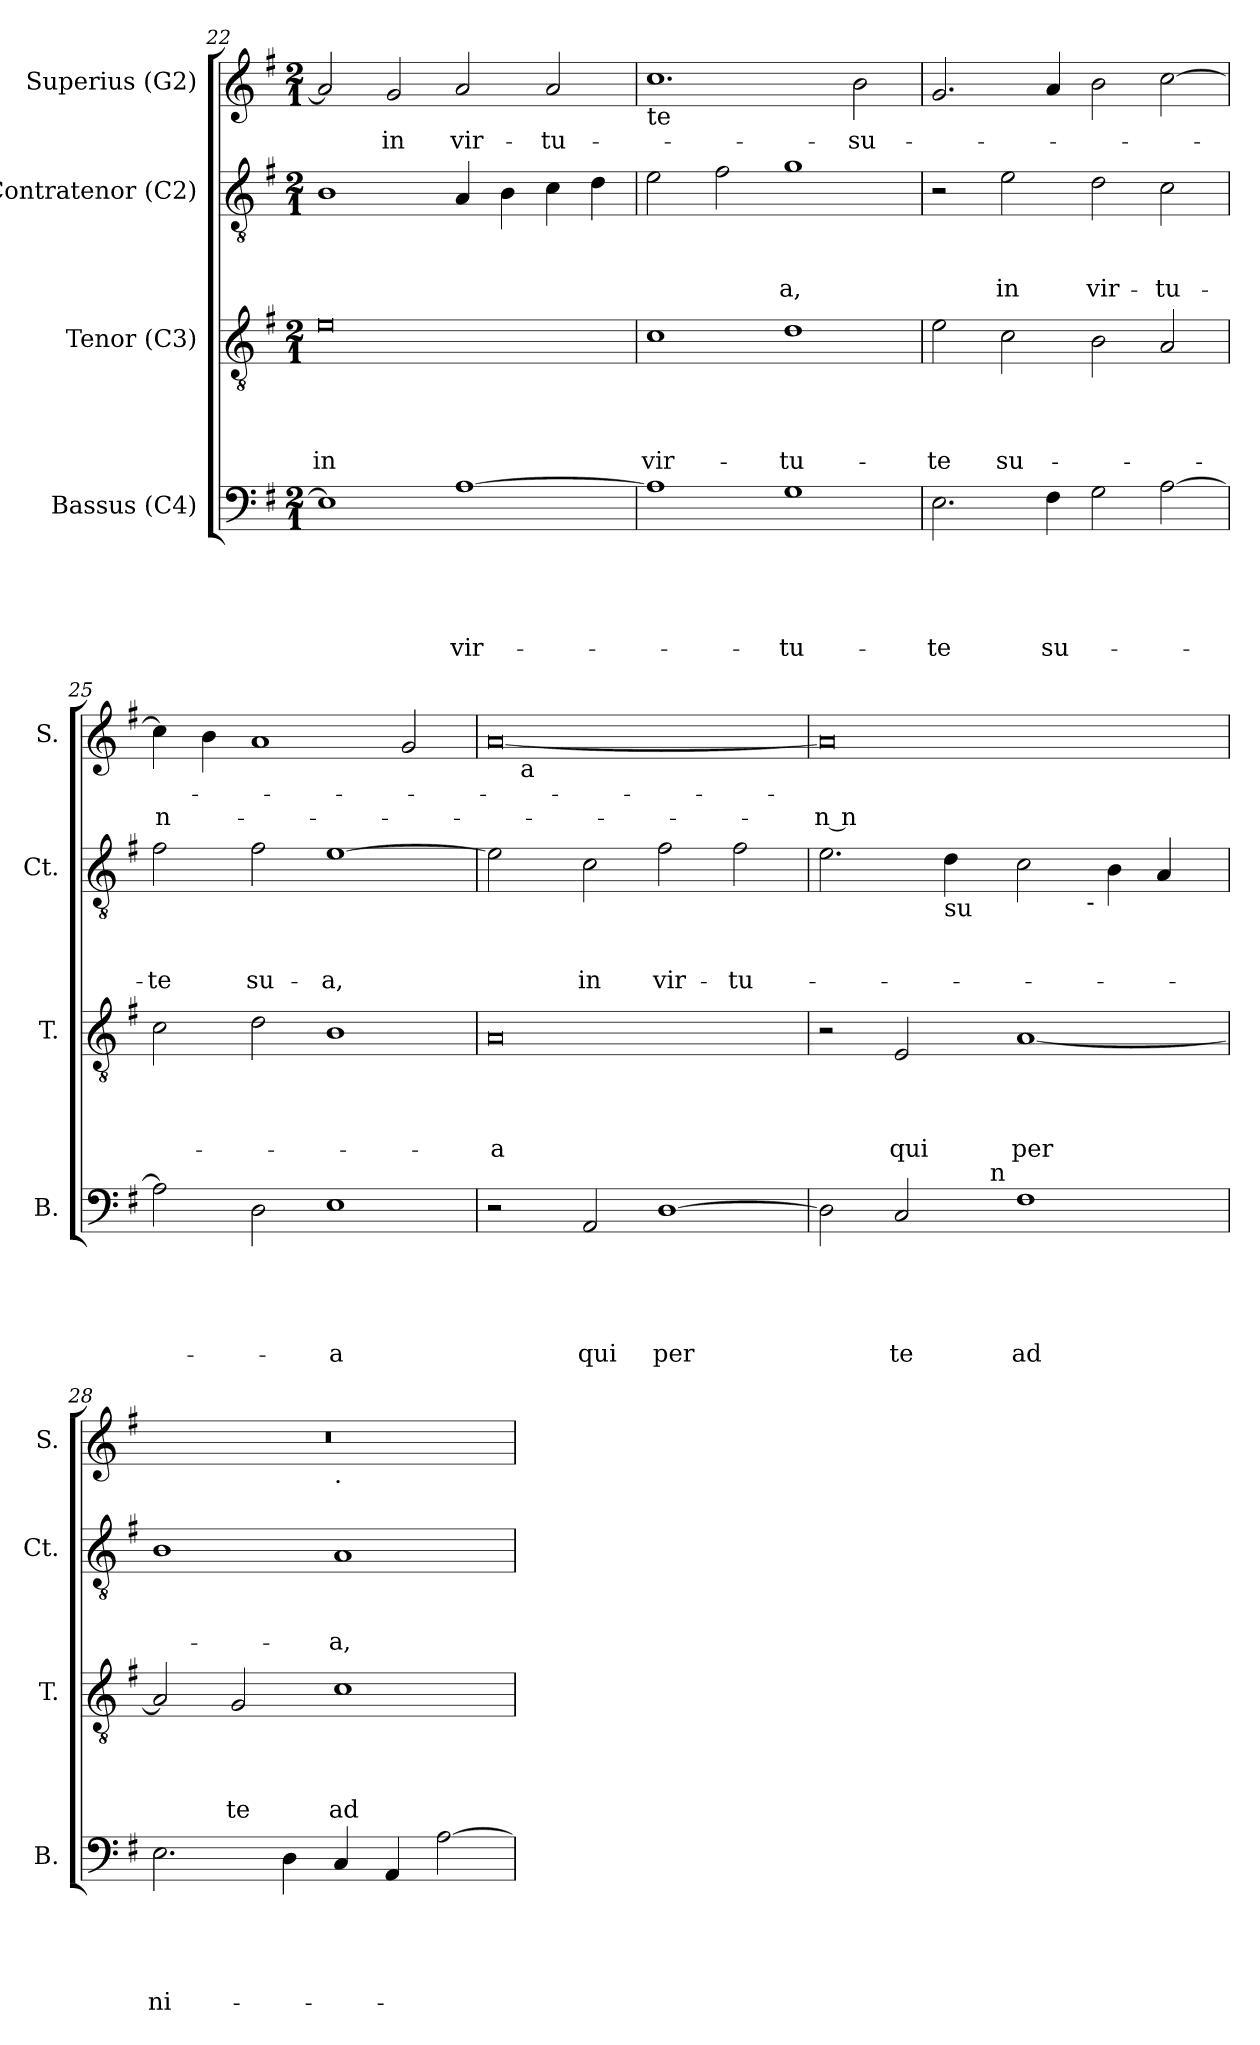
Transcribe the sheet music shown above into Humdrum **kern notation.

**kern	**text	**text	**text	**text	**text	**kern	**text	**text	**text	**text	**kern	**text	**text	**text	**kern	**text	**text
*part4	*part4	*part4	*part4	*part4	*part4	*part3	*part3	*part3	*part3	*part3	*part2	*part2	*part2	*part2	*part1	*part1	*part1
*staff4	*staff4	*staff4	*staff4	*staff4	*staff4	*staff3	*staff3	*staff3	*staff3	*staff3	*staff2	*staff2	*staff2	*staff2	*staff1	*staff1	*staff1
*I"Bassus (C4)	*	*	*	*	*	*I"Tenor (C3)	*	*	*	*	*I"Contratenor (C2)	*	*	*	*I"Superius (G2)	*	*
*I'B.	*	*	*	*	*	*I'T.	*	*	*	*	*I'Ct.	*	*	*	*I'S.	*	*
*clefF4	*	*	*	*	*	*clefGv2	*	*	*	*	*clefGv2	*	*	*	*clefG2	*	*
*k[f#]	*	*	*	*	*	*k[f#]	*	*	*	*	*k[f#]	*	*	*	*k[f#]	*	*
*G:	*	*	*	*	*	*G:	*	*	*	*	*G:	*	*	*	*G:	*	*
*M2/1	*	*	*	*	*	*M2/1	*	*	*	*	*M2/1	*	*	*	*M2/1	*	*
=22	=22	=22	=22	=22	=22	=22	=22	=22	=22	=22	=22	=22	=22	=22	=22	=22	=22
!	!	!	!	!	!	!	!	!	!	!LO:LY:b:rj	!	!	!	!	!	!	!
1E]	.	.	.	.	.	0e	.	.	.	in	1B	.	.	.	2a/]	.	.
!	!	!	!	!	!	!	!	!	!	!	!	!	!	!	!	!LO:LY:b	!
.	.	.	.	.	.	.	.	.	.	.	.	.	.	.	2g/	in	.
!	!	!	!	!	!LO:LY:b	!	!	!	!	!	!	!	!	!	!	!LO:LY:b	!
[<1A	.	.	.	.	vir-	.	.	.	.	.	4A/	.	.	.	2a/	vir-	.
.	.	.	.	.	.	.	.	.	.	.	4B\	.	.	.	.	.	.
!	!	!	!	!	!	!	!	!	!	!	!	!	!	!	!	!LO:LY:b	!
.	.	.	.	.	.	.	.	.	.	.	4c\	.	.	.	2a/	-tu-	.
.	.	.	.	.	.	.	.	.	.	.	4d\	.	.	.	.	.	.
!!LO:LB:g=z
=23	=23	=23	=23	=23	=23	=23	=23	=23	=23	=23	=23	=23	=23	=23	=23	=23	=23
!	!	!	!	!	!	!	!	!	!	!	!	!	!	!	!LO:TX:b:t=te	!	!
!	!	!	!	!	!	!	!	!	!	!LO:LY:b	!	!	!	!	!	!	!
1A]	.	.	.	.	.	1c	.	.	.	vir-	2e\	.	.	.	1.cc	.	.
.	.	.	.	.	.	.	.	.	.	.	2f#\	.	.	.	.	.	.
!	!	!	!	!	!LO:LY:b	!	!	!	!	!LO:LY:b	!	!	!	!LO:LY:b	!	!	!
1G	.	.	.	.	-tu-	1d	.	.	.	-tu-	1g	.	.	-a,	.	.	.
!	!	!	!	!	!	!	!	!	!	!	!	!	!	!	!	!LO:LY:b	!
.	.	.	.	.	.	.	.	.	.	.	.	.	.	.	2b\	-su-	.
=24	=24	=24	=24	=24	=24	=24	=24	=24	=24	=24	=24	=24	=24	=24	=24	=24	=24
!	!	!	!	!	!LO:LY:b	!	!	!	!	!LO:LY:b	!	!	!	!	!	!	!
2.E\	.	.	.	.	-te	2e\	.	.	.	-te	2r	.	.	.	2.g/	.	.
!	!	!	!	!	!	!	!	!	!	!LO:LY:b	!	!	!	!LO:LY:b	!	!	!
.	.	.	.	.	.	2c\	.	.	.	su-	2e\	.	.	in	.	.	.
!	!	!	!	!	!LO:LY:b	!	!	!	!	!	!	!	!	!	!	!	!
4F#\	.	.	.	.	su-	.	.	.	.	.	.	.	.	.	4a/	.	.
!	!	!	!	!	!	!	!	!	!	!	!	!	!	!LO:LY:b	!	!	!
2G\	.	.	.	.	.	2B\	.	.	.	.	2d\	.	.	vir-	2b\	.	.
!	!	!	!	!	!	!	!	!	!	!	!	!	!	!LO:LY:b	!	!	!
[>2A\	.	.	.	.	.	2A/	.	.	.	.	2c\	.	.	-tu-	[>2cc\	.	.
=25	=25	=25	=25	=25	=25	=25	=25	=25	=25	=25	=25	=25	=25	=25	=25	=25	=25
!	!	!	!	!	!	!	!	!	!	!	!	!	!	!LO:LY:b	!	!	!LO:LY:b
2A\]	.	.	.	.	.	2c\	.	.	.	.	2f#\	.	.	-te	4cc\]	.	n-
.	.	.	.	.	.	.	.	.	.	.	.	.	.	.	4b\	.	.
!	!	!	!	!	!	!	!	!	!	!	!	!	!	!LO:LY:b	!	!	!
2D\	.	.	.	.	.	2d\	.	.	.	.	2f#\	.	.	su-	1a	.	.
!	!	!	!	!	!LO:LY:b:rj	!	!	!	!	!	!	!	!	!LO:LY:b	!	!	!
1E	.	.	.	.	-a	1B	.	.	.	.	[>1e	.	.	-a,	.	.	.
.	.	.	.	.	.	.	.	.	.	.	.	.	.	.	2g/	.	.
=26	=26	=26	=26	=26	=26	=26	=26	=26	=26	=26	=26	=26	=26	=26	=26	=26	=26
!	!	!	!	!	!	!	!	!	!	!LO:LY:b:rj	!	!	!	!	!	!	!
*	*	*	*	*	*	*	*	*	*	*	*	*	*	*	*^	*	*
2r	.	.	.	.	.	0A	.	.	.	-a	2e\]	.	.	.	[<0a	8ryy	.	.
!	!	!	!	!	!	!	!	!	!	!	!	!	!	!	!	!LO:TX:b:t=a	!	!
.	.	.	.	.	.	.	.	.	.	.	.	.	.	.	.	1...ryy	.	.
!	!	!	!	!	!LO:LY:b	!	!	!	!	!	!	!	!	!LO:LY:b	!	!	!	!
2AA/	.	.	.	.	qui	.	.	.	.	.	2c\	.	.	in	.	.	.	.
!	!	!	!	!	!LO:LY:b	!	!	!	!	!	!	!	!	!LO:LY:b	!	!	!	!
[>1D	.	.	.	.	per	.	.	.	.	.	2f#\	.	.	vir-	.	.	.	.
!	!	!	!	!	!	!	!	!	!	!	!	!	!	!LO:LY:b	!	!	!	!
.	.	.	.	.	.	.	.	.	.	.	2f#\	.	.	-tu-	.	.	.	.
=27	=27	=27	=27	=27	=27	=27	=27	=27	=27	=27	=27	=27	=27	=27	=27	=27	=27	=27
!	!	!	!	!	!	!	!	!	!	!	!LO:TX:b:t=te	!	!	!	!	!	!	!
!	!	!	!	!	!	!	!	!	!	!	!	!	!	!	!	!	!	!LO:LY:b:rj
*^	*	*	*	*	*	*	*	*	*	*	*^	*	*	*	*v	*v	*	*
2D\]	2ryy	.	.	.	.	.	2r	.	.	.	.	2.e\	1ryy	.	.	.	0a]	.	-n n
!	!	!	!	!	!	!LO:LY:b	!	!	!	!	!LO:LY:b	!	!	!	!	!	!	!	!
2C/	4ryy	.	.	.	.	te	2E/	.	.	.	qui	.	.	.	.	.	.	.	.
!	!	!	!	!	!	!	!	!	!	!	!	!LO:TX:b:t=su	!	!	!	!	!	!	!
.	8ryy	.	.	.	.	.	.	.	.	.	.	4d\	.	.	.	.	.	.	.
.	32ryy	.	.	.	.	.	.	.	.	.	.	.	.	.	.	.	.	.	.
!	!LO:TX:a:t=n	!	!	!	!	!	!	!	!	!	!	!	!	!	!	!	!	!	!
.	1ryy	.	.	.	.	.	.	.	.	.	.	.	.	.	.	.	.	.	.
!	!	!	!	!	!	!LO:LY:b	!	!	!	!	!LO:LY:b	!	!	!	!	!	!	!	!
1F#	.	.	.	.	.	ad	[>1A	.	.	.	per	2c\	4..ryy	.	.	.	.	.	.
!	!	!	!	!	!	!	!	!	!	!	!	!	!LO:TX:b:t=-	!	!	!	!	!	!
.	.	.	.	.	.	.	.	.	.	.	.	.	2ryy	.	.	.	.	.	.
.	.	.	.	.	.	.	.	.	.	.	.	4B\	.	.	.	.	.	.	.
.	.	.	.	.	.	.	.	.	.	.	.	4A/	.	.	.	.	.	.	.
.	16.ryy	.	.	.	.	.	.	.	.	.	.	.	.	.	.	.	.	.	.
.	.	.	.	.	.	.	.	.	.	.	.	.	16ryy	.	.	.	.	.	.
!!LO:PB:g=z
=28	=28	=28	=28	=28	=28	=28	=28	=28	=28	=28	=28	=28	=28	=28	=28	=28	=28	=28	=28
!	!	!	!	!	!	!LO:LY:b	!	!	!	!	!	!	!	!	!	!	!	!	!
*v	*v	*	*	*	*	*	*	*	*	*	*	*v	*v	*	*	*	*^	*	*
2.E\	.	.	.	.	ni-	2A/]	.	.	.	.	1B	.	.	.	0r	1ryy	.	.
!	!	!	!	!	!	!	!	!	!	!LO:LY:b	!	!	!	!	!	!	!	!
.	.	.	.	.	.	2G/	.	.	.	te	.	.	.	.	.	.	.	.
4D\	.	.	.	.	.	.	.	.	.	.	.	.	.	.	.	.	.	.
!	!	!	!	!	!	!	!	!	!	!	!	!	!	!	!	!LO:TX:b:t=.	!	!
!	!	!	!	!	!	!	!	!	!	!LO:LY:b	!	!	!	!LO:LY:b	!	!	!	!
4C/	.	.	.	.	.	1c	.	.	.	ad	1A	.	.	-a,	.	1ryy	.	.
4AA/	.	.	.	.	.	.	.	.	.	.	.	.	.	.	.	.	.	.
[>2A\	.	.	.	.	.	.	.	.	.	.	.	.	.	.	.	.	.	.
*	*	*	*	*	*	*	*	*	*	*	*	*	*	*	*v	*v	*	*
=	=	=	=	=	=	=	=	=	=	=	=	=	=	=	=	=	=
*-	*-	*-	*-	*-	*-	*-	*-	*-	*-	*-	*-	*-	*-	*-	*-	*-	*-
